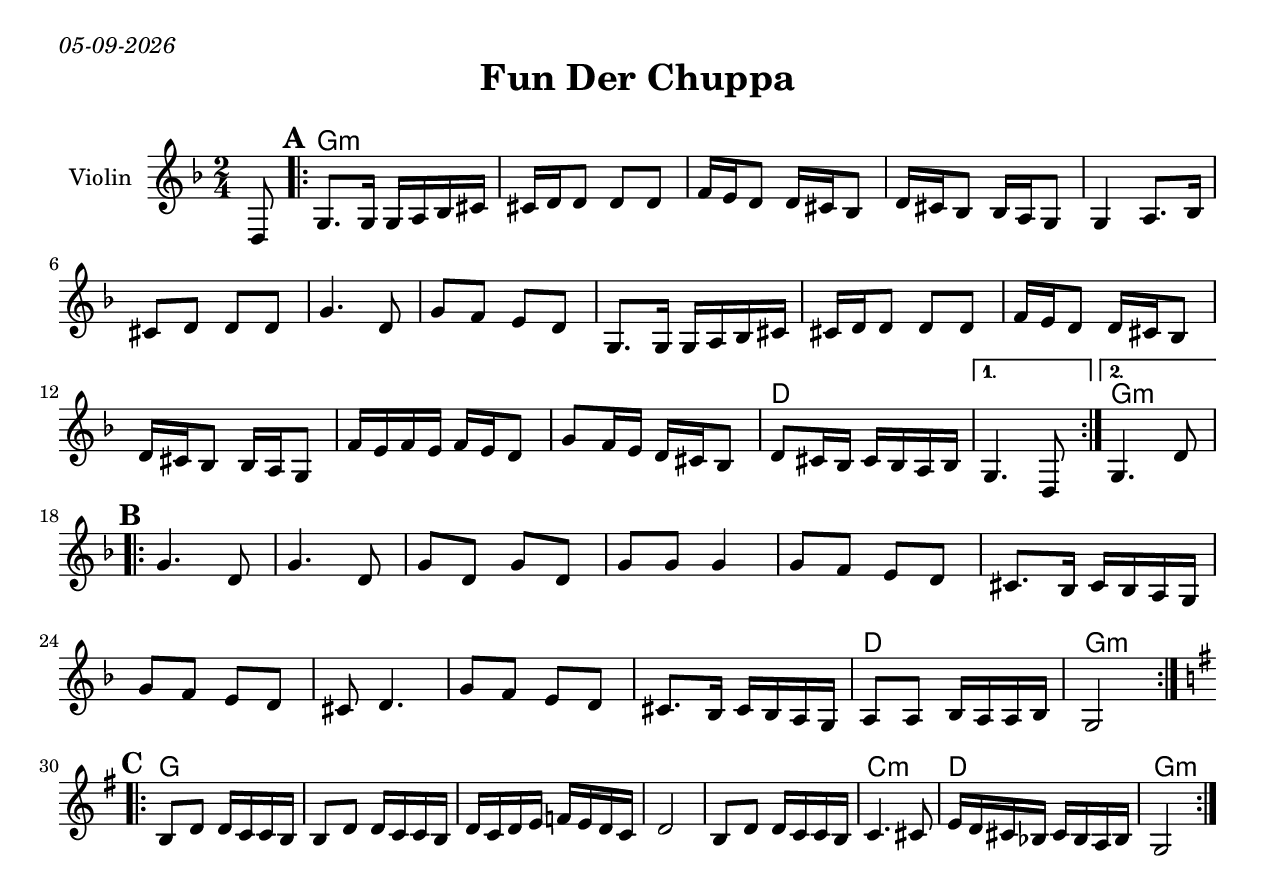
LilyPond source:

\version "2.16.0"
%\include "english.ly"
\paper{
  print-all-headers = ##t
  #(set-paper-size "letter")
}
date = #(strftime "%d-%m-%Y" (localtime (current-time)))

\markup{ \italic{ \date }  }

%\markup{ Got something to say? }

global = {
  \clef treble
  \key d \minor
  \time 2/4
  \set Score.markFormatter = #format-mark-box-alphabet
}

%#################################### Melody ########################
%melody =  \transpose c d \relative c' {  %transpose for clarinet
melody = \relative c {
  \global
  
  \partial 8 d8

  \repeat volta 2{
   \mark \default
    g8. [ g16 ] g16 [ a16 bes16 cis16 ] | % 2
    cis16 [ d16 d8 ] d8 [ d8 ] | % 3
    f16 [ e16 d8 ] d16 [ cis16 bes8 ] | % 4
    d16 [ cis16 bes8 ] bes16 [ a16 g8 ] | % 5
    g4 a8. [ bes16 ] | % 6
    cis8 [ d8 ] d8 [ d8 ] | % 7
    g4. d8 | % 8
    g8 [ f8 ] e8 [ d8 ] | % 9
    g,8. [ g16 ] g16 [ a16 bes16 cis16 ] | \barNumberCheck #10
    cis16 [ d16 d8 ] d8 [ d8 ] | % 11
    f16 [ e16 d8 ] d16 [ cis16 bes8 ] | % 12
    d16 [ cis16 bes8 ] bes16 [ a16 g8 ] | % 13
    f'16 [ e16 f16 e16 ] f16 [ e16 d8 ] | % 14
    g8 [ f16 e16 ] d16 [ cis16 bes8 ] | % 15
    d8 [ cis16 bes16 ] cis16 [ bes16 a16 bes16 ] }
  \alternative {
    {g4. d8 }
    {g4. d'8 }
  }
 \break
  \repeat volta 2{
   \mark \default
    g4. d8 | % 19
    | % 19
    g4. d8 | \barNumberCheck #20
    g8 [ d8 ] g8 [ d8 ] | % 21
    g8 [ g8 ] g4 | % 22
    g8 [ f8 ] e8 [ d8 ] | % 23
    cis8. [ bes16 ] cis16 [ bes16 a16 g16 ] | % 24
    g'8 [ f8 ] e8 [ d8 ] | % 25
    cis8 d4. | % 26
    g8 [ f8 ] e8 [ d8 ] | % 27
    cis8. [ bes16 ] cis16 [ bes16 a16 g16 ] | % 28
    | % 28
    a8 [ a8 ] bes16 [ a16 a16 bes16 ] | % 29
    | % 29
    g2 }
 
   \break
   \repeat volta 2{
   \mark \default
     
    \key e \minor | \barNumberCheck #30
    b8 [ d8 ] d16 [ c16 c16 b16 ] | % 31
    b8 [ d8 ] d16 [ c16 c16 b16 ] | % 32
    d16 [ c16 d16 e16 ] f16 [ e16 d16 c16 ] | % 33
    d2 | % 34
    | % 34
    b8 [ d8 ] d16 [ c16 c16 b16 ] | % 35
    | % 35
    c4. cis8 | % 36
    | % 36
    e16 [ d16 cis16 bes16 ] cis16 [ bes16 a16 bes16 ] | % 37
    | % 37
    g2 }
   }
   
 


%################################# Lyrics #####################
%\addlyrics{  }
%################################# Chords #######################
harmonies = \chordmode {
  s8
  g2*14:m
  d2*2
  %b
  g2*11:m
  d2 g2:m
  %c
  g2*5
  c2:m
  d2
  g2:m
}

\score {
  <<
    \new ChordNames {
      \set chordChanges = ##t
      \harmonies
    }
    \new Staff \with {
      instrumentName = "Violin"} \melody
  >>
  \header{
    title= "Fun Der Chuppa"
    subtitle=""
    composer= ""
    instrument =""
    arranger= ""
  }
  \layout{ }
  \midi {
    \tempo 4 = 120

    % \midi { }
  }
}
%{
% more verses:
\markup{}
\markup {
  \fill-line {
    \hspace #0.1 % distance from left margin
    \column {
      \line { "1."
	\column {
	  ""
	}
      }
      \hspace #0.2 % vertical distance between verses
      \line { "2."
	\column {
	 ""
	}
      }
    }
    \hspace #0.1  % horiz. distance between columns
    \column {
      \line { "3."
	\column {
	  ""
	}
      }
      \hspace #0.2 % distance between verses
      \line { "4."
	\column {
	 ""
	}
      }
    }
    \hspace #0.1 % distance to right margin
  }
}

%}
